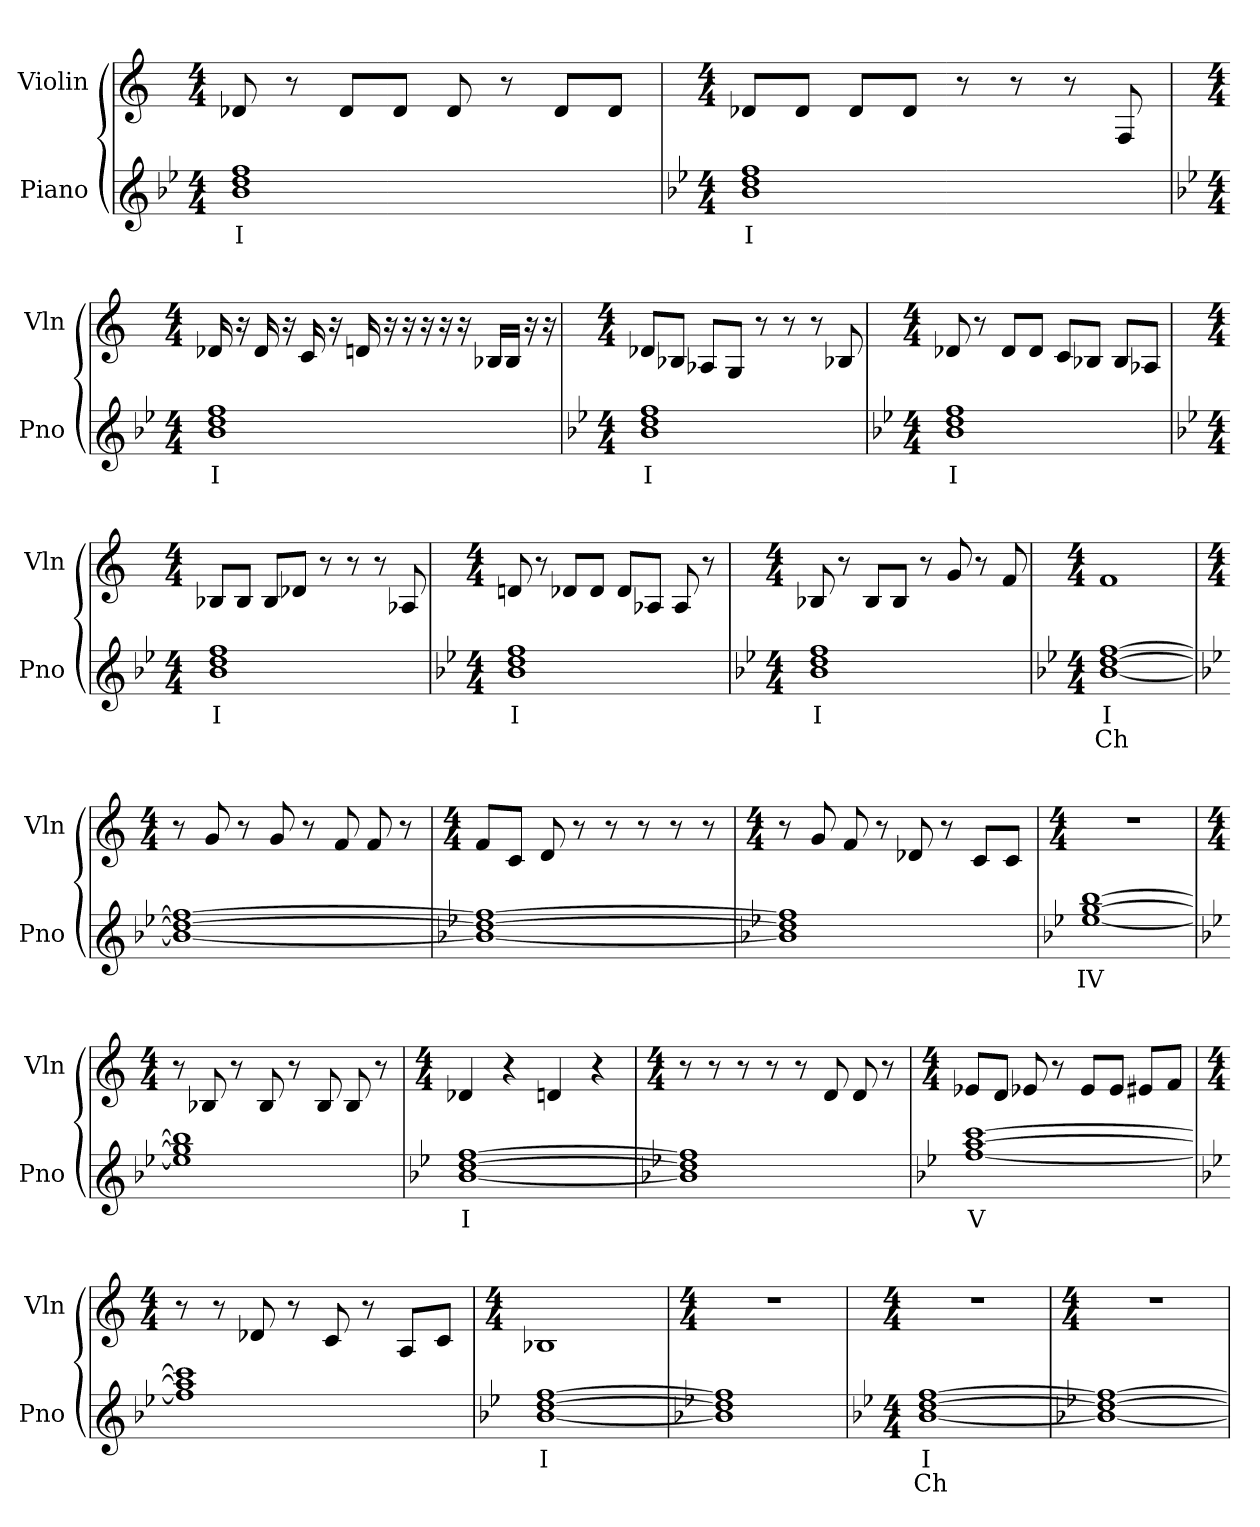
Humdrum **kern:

**kern	**text	**text	**kern
*part2	*part2	*part2	*part1
*staff2	*staff2	*staff2	*staff1
*I"Piano	*	*	*I"Violin
*I'Pno	*	*	*I'Vln
*k[b-e-]	*	*	*
*B-:	*	*	*
*M4/4	*	*	*M4/4
=	=	=	=
1b- 1dd 1ff	I	.	8d-X
.	.	.	8r
.	.	.	8d-L
.	.	.	8d-J
.	.	.	8d-
.	.	.	8r
.	.	.	8d-L
.	.	.	8d-J
=	=	=	=
*k[b-e-]	*	*	*
*B-:	*	*	*
*M4/4	*	*	*M4/4
1b- 1dd 1ff	I	.	8d-XL
.	.	.	8d-J
.	.	.	8d-L
.	.	.	8d-J
.	.	.	8r
.	.	.	8r
.	.	.	8r
.	.	.	8F
=	=	=	=
*k[b-e-]	*	*	*
*B-:	*	*	*
*M4/4	*	*	*M4/4
1b- 1dd 1ff	I	.	16d-X
.	.	.	16r
.	.	.	16d-
.	.	.	16r
.	.	.	16c
.	.	.	16r
.	.	.	16dn
.	.	.	16r
.	.	.	16r
.	.	.	16r
.	.	.	16r
.	.	.	16r
.	.	.	16B-XLL
.	.	.	16B-JJ
.	.	.	16r
.	.	.	16r
=	=	=	=
*k[b-e-]	*	*	*
*B-:	*	*	*
*M4/4	*	*	*M4/4
1b- 1dd 1ff	I	.	8d-XL
.	.	.	8B-XJ
.	.	.	8A-XL
.	.	.	8GJ
.	.	.	8r
.	.	.	8r
.	.	.	8r
.	.	.	8B-X
=	=	=	=
*k[b-e-]	*	*	*
*B-:	*	*	*
*M4/4	*	*	*M4/4
1b- 1dd 1ff	I	.	8d-X
.	.	.	8r
.	.	.	8d-L
.	.	.	8d-J
.	.	.	8cL
.	.	.	8B-XJ
.	.	.	8B-L
.	.	.	8A-XJ
=	=	=	=
*k[b-e-]	*	*	*
*B-:	*	*	*
*M4/4	*	*	*M4/4
1b- 1dd 1ff	I	.	8B-XL
.	.	.	8B-J
.	.	.	8B-L
.	.	.	8d-XJ
.	.	.	8r
.	.	.	8r
.	.	.	8r
.	.	.	8A-X
=	=	=	=
*k[b-e-]	*	*	*
*B-:	*	*	*
*M4/4	*	*	*M4/4
1b- 1dd 1ff	I	.	8dn
.	.	.	8r
.	.	.	8d-XL
.	.	.	8d-J
.	.	.	8d-L
.	.	.	8A-XJ
.	.	.	8A-
.	.	.	8r
=	=	=	=
*k[b-e-]	*	*	*
*B-:	*	*	*
*M4/4	*	*	*M4/4
1b- 1dd 1ff	I	.	8B-X
.	.	.	8r
.	.	.	8B-L
.	.	.	8B-J
.	.	.	8r
.	.	.	8g
.	.	.	8r
.	.	.	8f
=	=	=	=
*k[b-e-]	*	*	*
*B-:	*	*	*
*M4/4	*	*	*M4/4
[1b- [1dd [1ff	I	Ch	1f
=	=	=	=
*k[b-e-]	*	*	*
*B-:	*	*	*
*	*	*	*M4/4
1b-_ 1dd_ 1ff_	.	.	8r
.	.	.	8g
.	.	.	8r
.	.	.	8g
.	.	.	8r
.	.	.	8f
.	.	.	8f
.	.	.	8r
=	=	=	=
*k[b-e-]	*	*	*
*B-:	*	*	*
*	*	*	*M4/4
1b-_ 1dd_ 1ff_	.	.	8fL
.	.	.	8cJ
.	.	.	8d
.	.	.	8r
.	.	.	8r
.	.	.	8r
.	.	.	8r
.	.	.	8r
=	=	=	=
*k[b-e-]	*	*	*
*B-:	*	*	*
*	*	*	*M4/4
1b-] 1dd] 1ff]	.	.	8r
.	.	.	8g
.	.	.	8f
.	.	.	8r
.	.	.	8d-X
.	.	.	8r
.	.	.	8cL
.	.	.	8cJ
=	=	=	=
*k[b-e-]	*	*	*
*B-:	*	*	*
*	*	*	*M4/4
[1ee- [1gg [1bb-	IV	.	1r
=	=	=	=
*k[b-e-]	*	*	*
*B-:	*	*	*
*	*	*	*M4/4
1ee-] 1gg] 1bb-]	.	.	8r
.	.	.	8B-X
.	.	.	8r
.	.	.	8B-
.	.	.	8r
.	.	.	8B-
.	.	.	8B-
.	.	.	8r
=	=	=	=
*k[b-e-]	*	*	*
*B-:	*	*	*
*	*	*	*M4/4
[1b- [1dd [1ff	I	.	4d-X
.	.	.	4r
.	.	.	4dn
.	.	.	4r
=	=	=	=
*k[b-e-]	*	*	*
*B-:	*	*	*
*	*	*	*M4/4
1b-] 1dd] 1ff]	.	.	8r
.	.	.	8r
.	.	.	8r
.	.	.	8r
.	.	.	8r
.	.	.	8d
.	.	.	8d
.	.	.	8r
=	=	=	=
*k[b-e-]	*	*	*
*B-:	*	*	*
*	*	*	*M4/4
[1ff [1aa [1ccc	V	.	8e-XL
.	.	.	8dJ
.	.	.	8e-X
.	.	.	8r
.	.	.	8e-L
.	.	.	8e-J
.	.	.	8e#XL
.	.	.	8fJ
=	=	=	=
*k[b-e-]	*	*	*
*B-:	*	*	*
*	*	*	*M4/4
1ff] 1aa] 1ccc]	.	.	8r
.	.	.	8r
.	.	.	8d-X
.	.	.	8r
.	.	.	8c
.	.	.	8r
.	.	.	8AL
.	.	.	8cJ
=	=	=	=
*k[b-e-]	*	*	*
*B-:	*	*	*
*	*	*	*M4/4
[1b- [1dd [1ff	I	.	1B-X
=	=	=	=
*k[b-e-]	*	*	*
*B-:	*	*	*
*	*	*	*M4/4
1b-] 1dd] 1ff]	.	.	1r
=	=	=	=
*k[b-e-]	*	*	*
*B-:	*	*	*
*M4/4	*	*	*M4/4
[1b- [1dd [1ff	I	Ch	1r
=	=	=	=
*k[b-e-]	*	*	*
*B-:	*	*	*
*	*	*	*M4/4
1b-_ 1dd_ 1ff_	.	.	1r
=	=	=	=
*-	*-	*-	*-
